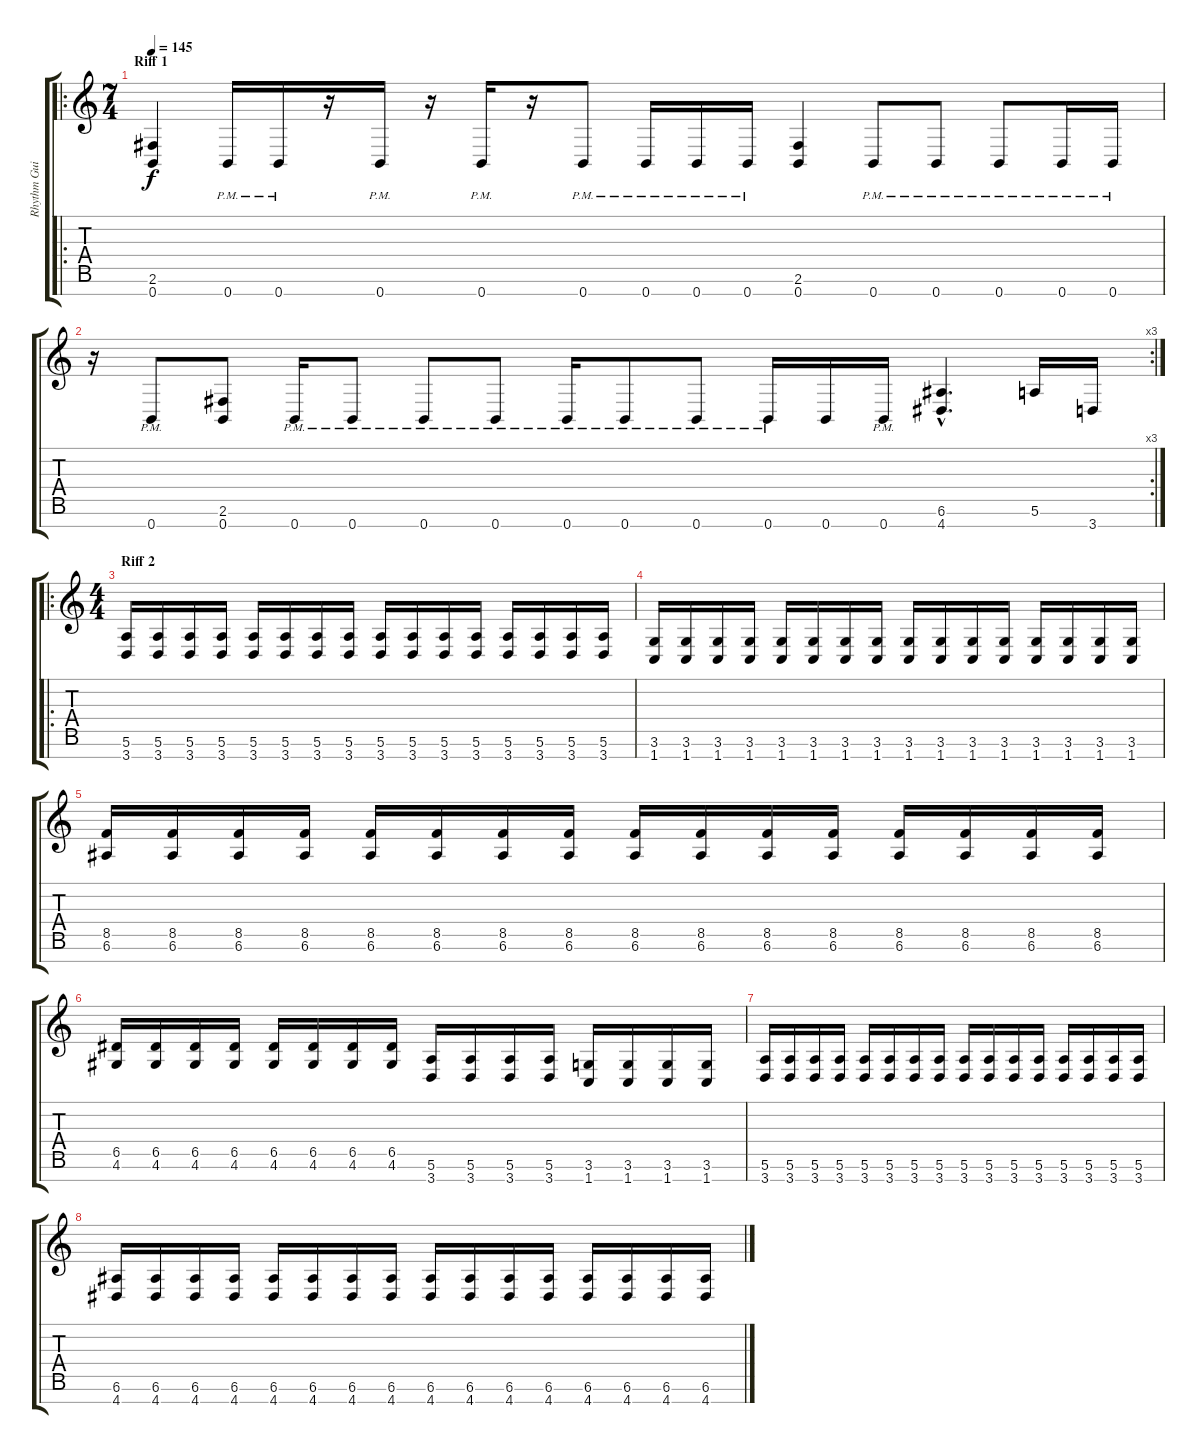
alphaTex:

\track ("Rhythm Guitar R" "Rhythm Gui") {instrument overdrivenguitar}
\staff {score tabs}
\tuning (E4 B3 G3 D3 A2 E2 B1) {hide}
\ro
\ts (7 4)
\section ("" "Riff 1")
\tempo 145
\clef g2
\ks c
(2.6 0.7).4{dy f instrument overdrivenguitar} 0.7{pm}.16 0.7{pm}.16 r.16 0.7{pm}.16 r.16 0.7{pm}.16 r.16 0.7{pm}.8 0.7{pm}.16 0.7{pm}.16 0.7{pm}.16 (2.6 0.7).4 0.7{pm}.8 0.7{pm}.8 0.7{pm}.8 0.7{pm}.16 0.7{pm}.16 |
\rc 3
r.16 0.7{pm}.8 (2.6 0.7).8 0.7{pm}.16 0.7{pm}.8 0.7{pm}.8 0.7{pm}.8 0.7{pm}.16 0.7{pm}.8 0.7{pm}.8 0.7{pm}.16 0.7.16 0.7{pm}.16 (6.6{hac} 4.7{hac}).4{d} 5.6.16 3.7.16 |
\ro
\ts (4 4)
\section ("" "Riff 2")
(5.6 3.7).16 (5.6 3.7).16 (5.6 3.7).16 (5.6 3.7).16 (5.6 3.7).16 (5.6 3.7).16 (5.6 3.7).16 (5.6 3.7).16 (5.6 3.7).16 (5.6 3.7).16 (5.6 3.7).16 (5.6 3.7).16 (5.6 3.7).16 (5.6 3.7).16 (5.6 3.7).16 (5.6 3.7).16 |
(3.6 1.7).16 (3.6 1.7).16 (3.6 1.7).16 (3.6 1.7).16 (3.6 1.7).16 (3.6 1.7).16 (3.6 1.7).16 (3.6 1.7).16 (3.6 1.7).16 (3.6 1.7).16 (3.6 1.7).16 (3.6 1.7).16 (3.6 1.7).16 (3.6 1.7).16 (3.6 1.7).16 (3.6 1.7).16 |
(8.5 6.6).16 (8.5 6.6).16 (8.5 6.6).16 (8.5 6.6).16 (8.5 6.6).16 (8.5 6.6).16 (8.5 6.6).16 (8.5 6.6).16 (8.5 6.6).16 (8.5 6.6).16 (8.5 6.6).16 (8.5 6.6).16 (8.5 6.6).16 (8.5 6.6).16 (8.5 6.6).16 (8.5 6.6).16 |
(6.5 4.6).16 (6.5 4.6).16 (6.5 4.6).16 (6.5 4.6).16 (6.5 4.6).16 (6.5 4.6).16 (6.5 4.6).16 (6.5 4.6).16 (5.6 3.7).16 (5.6 3.7).16 (5.6 3.7).16 (5.6 3.7).16 (3.6 1.7).16 (3.6 1.7).16 (3.6 1.7).16 (3.6 1.7).16 |
(5.6 3.7).16 (5.6 3.7).16 (5.6 3.7).16 (5.6 3.7).16 (5.6 3.7).16 (5.6 3.7).16 (5.6 3.7).16 (5.6 3.7).16 (5.6 3.7).16 (5.6 3.7).16 (5.6 3.7).16 (5.6 3.7).16 (5.6 3.7).16 (5.6 3.7).16 (5.6 3.7).16 (5.6 3.7).16 |
(6.6 4.7).16 (6.6 4.7).16 (6.6 4.7).16 (6.6 4.7).16 (6.6 4.7).16 (6.6 4.7).16 (6.6 4.7).16 (6.6 4.7).16 (6.6 4.7).16 (6.6 4.7).16 (6.6 4.7).16 (6.6 4.7).16 (6.6 4.7).16 (6.6 4.7).16 (6.6 4.7).16 (6.6 4.7).16
